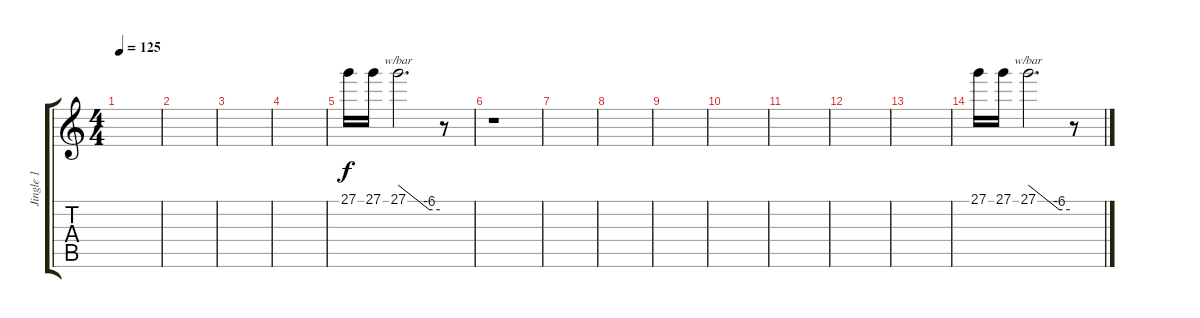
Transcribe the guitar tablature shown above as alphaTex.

\track ("Jingle 1" "Jingle 1") {instrument guitarfretnoise}
\staff {score tabs}
\tuning (E4 B3 G3 D3 A2 E2) {hide}
\ts (4 4)
\tempo 125
\clef g2
\ks c
|
|
|
|
27.1.16 27.1.16 27.1.2{d tbe (custom default 0 0 45 -24 60 -24)} r.8 |
r.1 |
|
|
|
|
|
|
|
27.1.16 27.1.16 27.1.2{d tbe (custom default 0 0 45 -24 60 -24)} r.8
